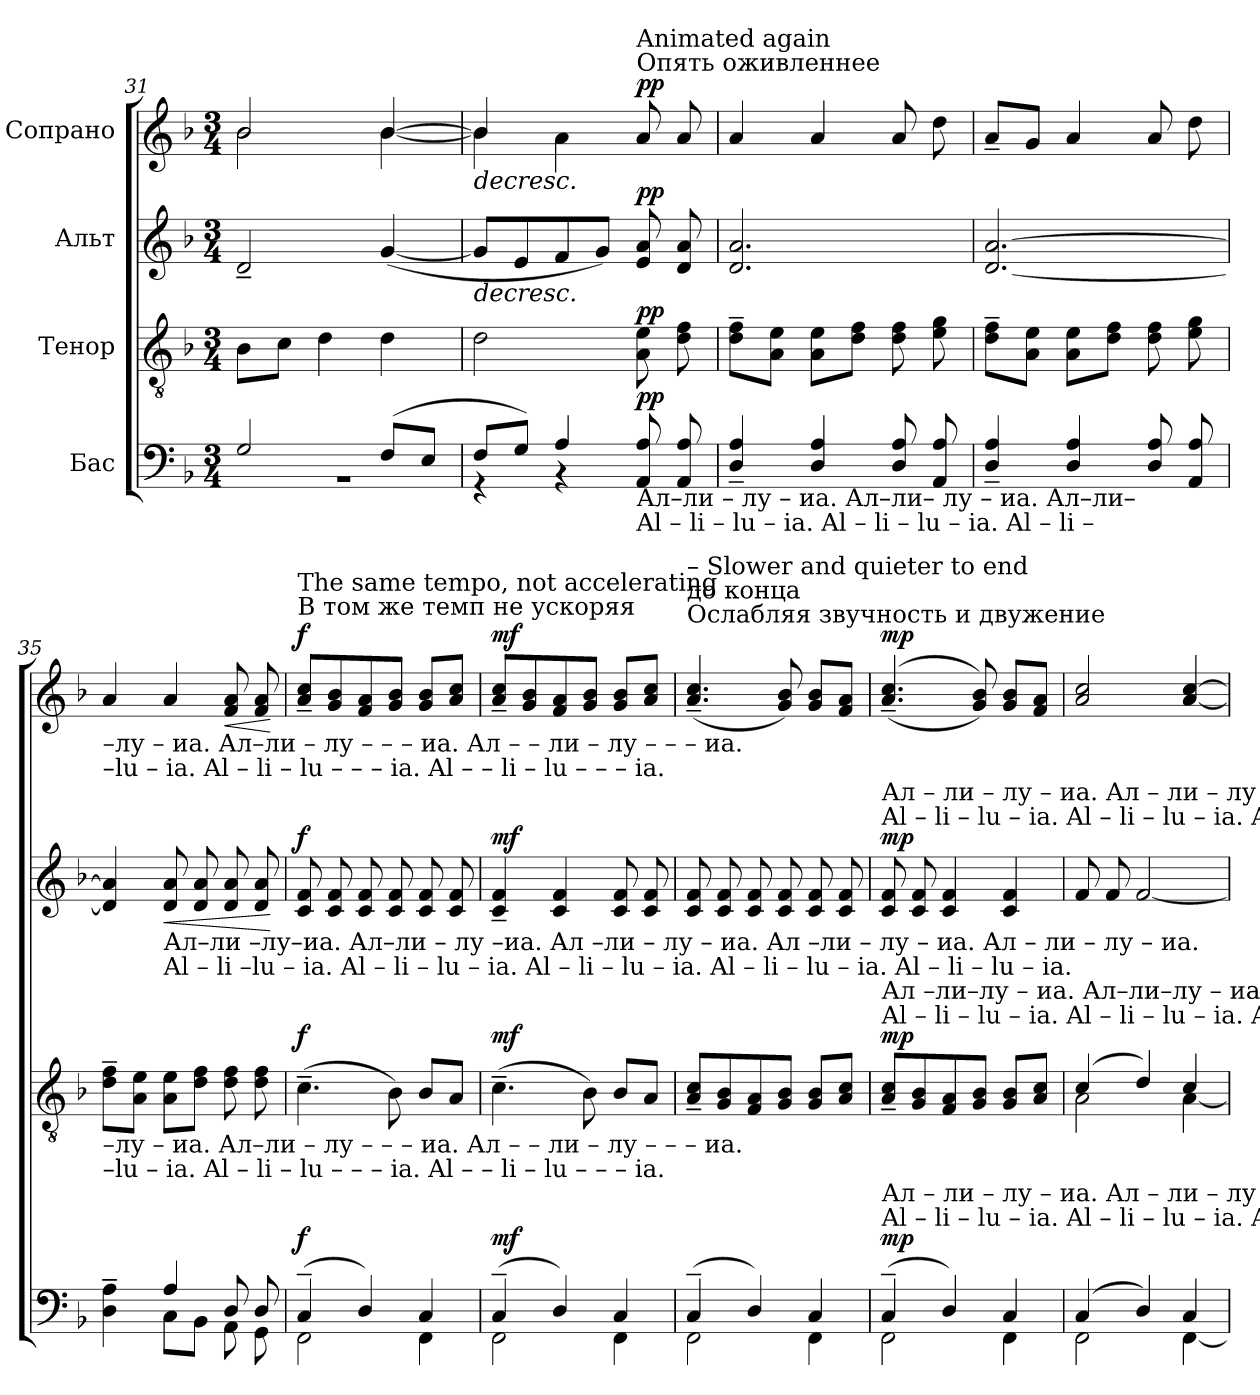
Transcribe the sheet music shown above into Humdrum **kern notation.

**kern	**dynam	**kern	**dynam	**kern	**dynam	**kern	**dynam
*part4	*part4	*part3	*part3	*part2	*part2	*part1	*part1
*staff4	*staff4	*staff3	*staff3	*staff2	*staff2	*staff1	*staff1
*I"Бас	*	*I"Тенор	*	*I"Альт	*	*I"Сопрано	*
*clefF4	*	*clefGv2	*	*clefG2	*	*clefG2	*
*k[b-]	*	*k[b-]	*	*k[b-]	*	*k[b-]	*
*M3/4	*	*M3/4	*	*M3/4	*	*M3/4	*
=31	=31	=31	=31	=31	=31	=31	=31
*^	*	*	*	*	*	*^	*
2G/	2.r	.	8B-\L	.	2d~/	.	2b-/	2b-\	.
.	.	.	8c\J	.	.	.	.	.	.
.	.	.	4d\	.	.	.	.	.	.
(8F/L	.	.	4d\	.	([4g/	.	[4b-/	[4b-\	.
8E/J	.	.	.	.	.	.	.	.	.
=32	=32	=32	=32	=32	=32	=32	=32	=32	=32
!	!	!	!	!	!	!LO:HP:b	!	!	!LO:HP:b
8F/L	4r	.	2d\	.	8g/L]	>	4b-/]	4b-\]	>
8G/J)	.	.	.	.	8e/	.	.	.	.
4A/	4r	.	.	.	8f/	.	4a\	2ryy	.
.	.	.	.	.	8g/J)	.	.	.	.
*	*	*	*	*	*	*	*MM85	*	*
!	!	!	!	!	!	!	!LO:TX:a:t=Опять оживленнее	!	!
!	!	!	!	!	!	!	!LO:TX:a:t=Animated again	!	!
!LO:TX:b:t=Ал–ли – лу  –  иа.    Ал–ли– лу  –  иа.   Ал–ли–	!	!	!	!	!	!	!	!	!
!LO:TX:b:t=Al – li  – lu    –   ia.     Al – li  – lu   –   ia.    Al – li  –	!	!	!	!	!	!	!	!	!
!	!	!LO:DY:a	!	!LO:DY:a	!	!LO:DY:a	!	!	!LO:DY:a
8AA/ 8A/	4ryy	pp	8A\ 8e\	pp	8e/ 8a/	pp	8a/	.	pp
8AA/ 8A/	.	.	8d\ 8f\	.	8d/ 8a/	.	8a/	.	.
*v	*v	*	*	*	*	*	*v	*v	*
.	.	.	.	.	]	.	]
=33	=33	=33	=33	=33	=33	=33	=33
4D/~ 4A/~	.	8d\~ 8f\~L	.	2.d/ 2.a/	.	4a/	.
.	.	8A\ 8e\J	.	.	.	.	.
4D/ 4A/	.	8A\ 8e\L	.	.	.	4a/	.
.	.	8d\ 8f\J	.	.	.	.	.
8D/ 8A/	.	8d\ 8f\	.	.	.	8a/	.
8AA/ 8A/	.	8e\ 8g\	.	.	.	8dd\	.
=34	=34	=34	=34	=34	=34	=34	=34
4D/~ 4A/~	.	8d\~ 8f\~L	.	[2.d/ [2.a/	.	8a~/L	.
.	.	8A\ 8e\J	.	.	.	8g/J	.
4D/ 4A/	.	8A\ 8e\L	.	.	.	4a/	.
.	.	8d\ 8f\J	.	.	.	.	.
8D/ 8A/	.	8d\ 8f\	.	.	.	8a/	.
8AA/ 8A/	.	8e\ 8g\	.	.	.	8dd\	.
!!LO:PB:g=z
=35	=35	=35	=35	=35	=35	=35	=35
*^	*	*	*	*	*	*	*
!	!	!	!	!	!	!	!LO:TX:b:t=–лу    –    иа.         Ал–ли  – лу    –        –       –    иа.             Ал         –       –      ли    –       лу       –        –       –         иа.	!
!	!	!	!	!	!	!	!LO:TX:b:t=–lu      –     ia.          Al – li    – lu     –        –       –     ia.              Al          –       –       li      –        lu       –        –       –          ia.	!
!	!	!	!LO:TX:b:t=–лу    –    иа.         Ал–ли  – лу    –        –       –    иа.             Ал         –       –      ли    –       лу       –        –       –         иа.	!	!	!	!	!
!	!	!	!LO:TX:b:t=–lu      –     ia.          Al – li    – lu     –        –       –     ia.              Al          –       –       li      –        lu       –        –       –          ia.	!	!	!	!	!
4D\~ 4A\~	4ryy	.	8d\~ 8f\~L	.	4d/] 4a/]	.	4a/	.
.	.	.	8A\ 8e\J	.	.	.	.	.
!	!	!	!	!	!LO:TX:b:t=Ал–ли –лу–иа.   Ал–ли – лу –иа.  Ал –ли  – лу    –    иа.         Ал –ли  – лу –  иа.    Ал – ли  – лу  – иа.	!	!	!
!	!	!	!	!	!LO:TX:b:t=Al – li   –lu – ia.    Al – li    – lu  – ia.   Al –  li   –  lu     –     ia.          Al –  li    – lu   –  ia.     Al   – li    –  lu   –  ia.	!	!	!
!	!	!	!	!	!	!LO:HP:b	!	!
4A/	8C\L	.	8A\ 8e\L	.	8d/ 8a/	<	4a/	.
.	8BB-\J	.	8d\ 8f\J	.	8d/ 8a/	.	.	.
!	!	!	!	!	!	!	!	!LO:HP:b
8D/	8AA\	.	8d\ 8f\	.	8d/ 8a/	.	8f/ 8a/	<
8D/	8GG\	.	8d\ 8f\	.	8d/ 8a/	.	8f/ 8a/	.
*v	*v	*	*	*	*	*	*	*
.	.	.	.	.	[	.	[
=36	=36	=36	=36	=36	=36	=36	=36
*	*	*	*	*	*	*MM75	*
*^	*	*	*	*	*	*	*
!	!	!	!	!	!	!	!LO:TX:a:t=В том же темп не ускоряя	!
!	!	!	!	!	!	!	!LO:TX:a:t=The same tempo, not accelerating	!
!	!	!LO:DY:a	!	!LO:DY:a	!	!LO:DY:a	!	!LO:DY:a
(>4C~/	2FF\	f	(4.c~\	f	8c/ 8f/	f	8a/~ 8cc/~L	f
.	.	.	.	.	8c/ 8f/	.	8g/ 8b-/	.
4D/)	.	.	.	.	8c/ 8f/	.	8f/ 8a/	.
.	.	.	8B-\)	.	8c/ 8f/	.	8g/ 8b-/J	.
4C/	4FF\	.	8B-/L	.	8c/ 8f/	.	8g/ 8b-/L	.
.	.	.	8A/J	.	8c/ 8f/	.	8a/ 8cc/J	.
=37	=37	=37	=37	=37	=37	=37	=37	=37
!	!	!LO:DY:a	!	!LO:DY:a	!	!LO:DY:a	!	!LO:DY:a
(>4C~/	2FF\	mf	(4.c~\	mf	4c/~ 4f/~	mf	8a/~ 8cc/~L	mf
.	.	.	.	.	.	.	8g/ 8b-/	.
4D/)	.	.	.	.	4c/ 4f/	.	8f/ 8a/	.
.	.	.	8B-\)	.	.	.	8g/ 8b-/J	.
4C/	4FF\	.	8B-/L	.	8c/ 8f/	.	8g/ 8b-/L	.
.	.	.	8A/J	.	8c/ 8f/	.	8a/ 8cc/J	.
=38	=38	=38	=38	=38	=38	=38	=38	=38
*	*	*	*	*	*	*	*MM65	*
!	!	!	!	!	!	!	!LO:TX:a:t=Ослабляя звучность и двужение	!
!	!	!	!	!	!	!	!LO:TX:a:t=до конца	!
!	!	!	!	!	!	!	!LO:TX:a:t=– Slower and quieter to end	!
(>4C~/	2FF\	.	8A/~ 8c/~L	.	8c/ 8f/	.	(>4.a/~ 4.cc/~	.
.	.	.	8G/ 8B-/	.	8c/ 8f/	.	.	.
4D/)	.	.	8F/ 8A/	.	8c/ 8f/	.	.	.
.	.	.	8G/ 8B-/J	.	8c/ 8f/	.	8g/ 8b-/)	.
4C/	4FF\	.	8G/ 8B-/L	.	8c/ 8f/	.	8g/ 8b-/L	.
.	.	.	8A/ 8c/J	.	8c/ 8f/	.	8f/ 8a/J	.
!!LO:LB:g=z
=39	=39	=39	=39	=39	=39	=39	=39	=39
!	!	!	!	!	!	!	!LO:TX:b:t=Ал          –            ли    –   лу      –        иа.           Ал  – ли   –  лу       –      иа.            Ал  – ли     –    лу    –   иа.          Ал –ли –	!
!	!	!	!	!	!	!	!LO:TX:b:t=Al            –             li     –    lu       –         ia.            Al   –  li    –   lu        –       ia.             Al  –   li       –     lu     –   ia.            Al –  li   –	!
!	!	!	!	!	!LO:TX:b:t=Ал –ли–лу   –  иа.        Ал–ли–лу        –       иа.                 Ал–ли–лу   –    иа.   Ал – ли–лу	!	!	!
!	!	!	!	!	!LO:TX:b:t=Al  – li  – lu   –    ia.        Al – li  – lu        –         ia.                  Al – li – lu    –     ia.    Al  –  li  – lu	!	!	!
!	!	!	!LO:TX:b:t=Ал          –            ли    –   лу      –        иа.           Ал  – ли   –  лу       –      иа.            Ал  – ли     –    лу    –   иа.          Ал –ли –	!	!	!	!	!
!	!	!	!LO:TX:b:t=Al            –             li     –    lu       –         ia.            Al   –  li    –   lu        –       ia.             Al  –   li       –     lu     –   ia.            Al –  li   –	!	!	!	!	!
!	!	!LO:DY:a	!	!LO:DY:a	!	!LO:DY:a	!	!LO:DY:a
(>4C~/	2FF\	mp	8A/~ 8c/~L	mp	8c/ 8f/	mp	((>4.a/~ 4.cc/~	mp
.	.	.	8G/ 8B-/	.	8c/ 8f/	.	.	.
4D/)	.	.	8F/ 8A/	.	4c/ 4f/	.	.	.
.	.	.	8G/ 8B-/J	.	.	.	8g/ 8b-/))	.
4C/	4FF\	.	8G/ 8B-/L	.	4c/ 4f/	.	8g/ 8b-/L	.
.	.	.	8A/ 8c/J	.	.	.	8f/ 8a/J	.
=40	=40	=40	=40	=40	=40	=40	=40	=40
*	*	*	*	*	*	*	*MM55	*
*	*	*	*^	*	*	*	*	*
(4C/	2FF\	.	(4c/	2A\	.	8f/	.	2a/ 2cc/	.
.	.	.	.	.	.	8f/	.	.	.
4D/)	.	.	4d/)	.	.	[2f/	.	.	.
4C/	[4FF\	.	4c/	[4A\	.	.	.	[4a/ [4cc/	.
*v	*v	*	*	*	*	*	*	*	*
*	*	*v	*v	*	*	*	*	*
=	=	=	=	=	=	=	=
*-	*-	*-	*-	*-	*-	*-	*-
